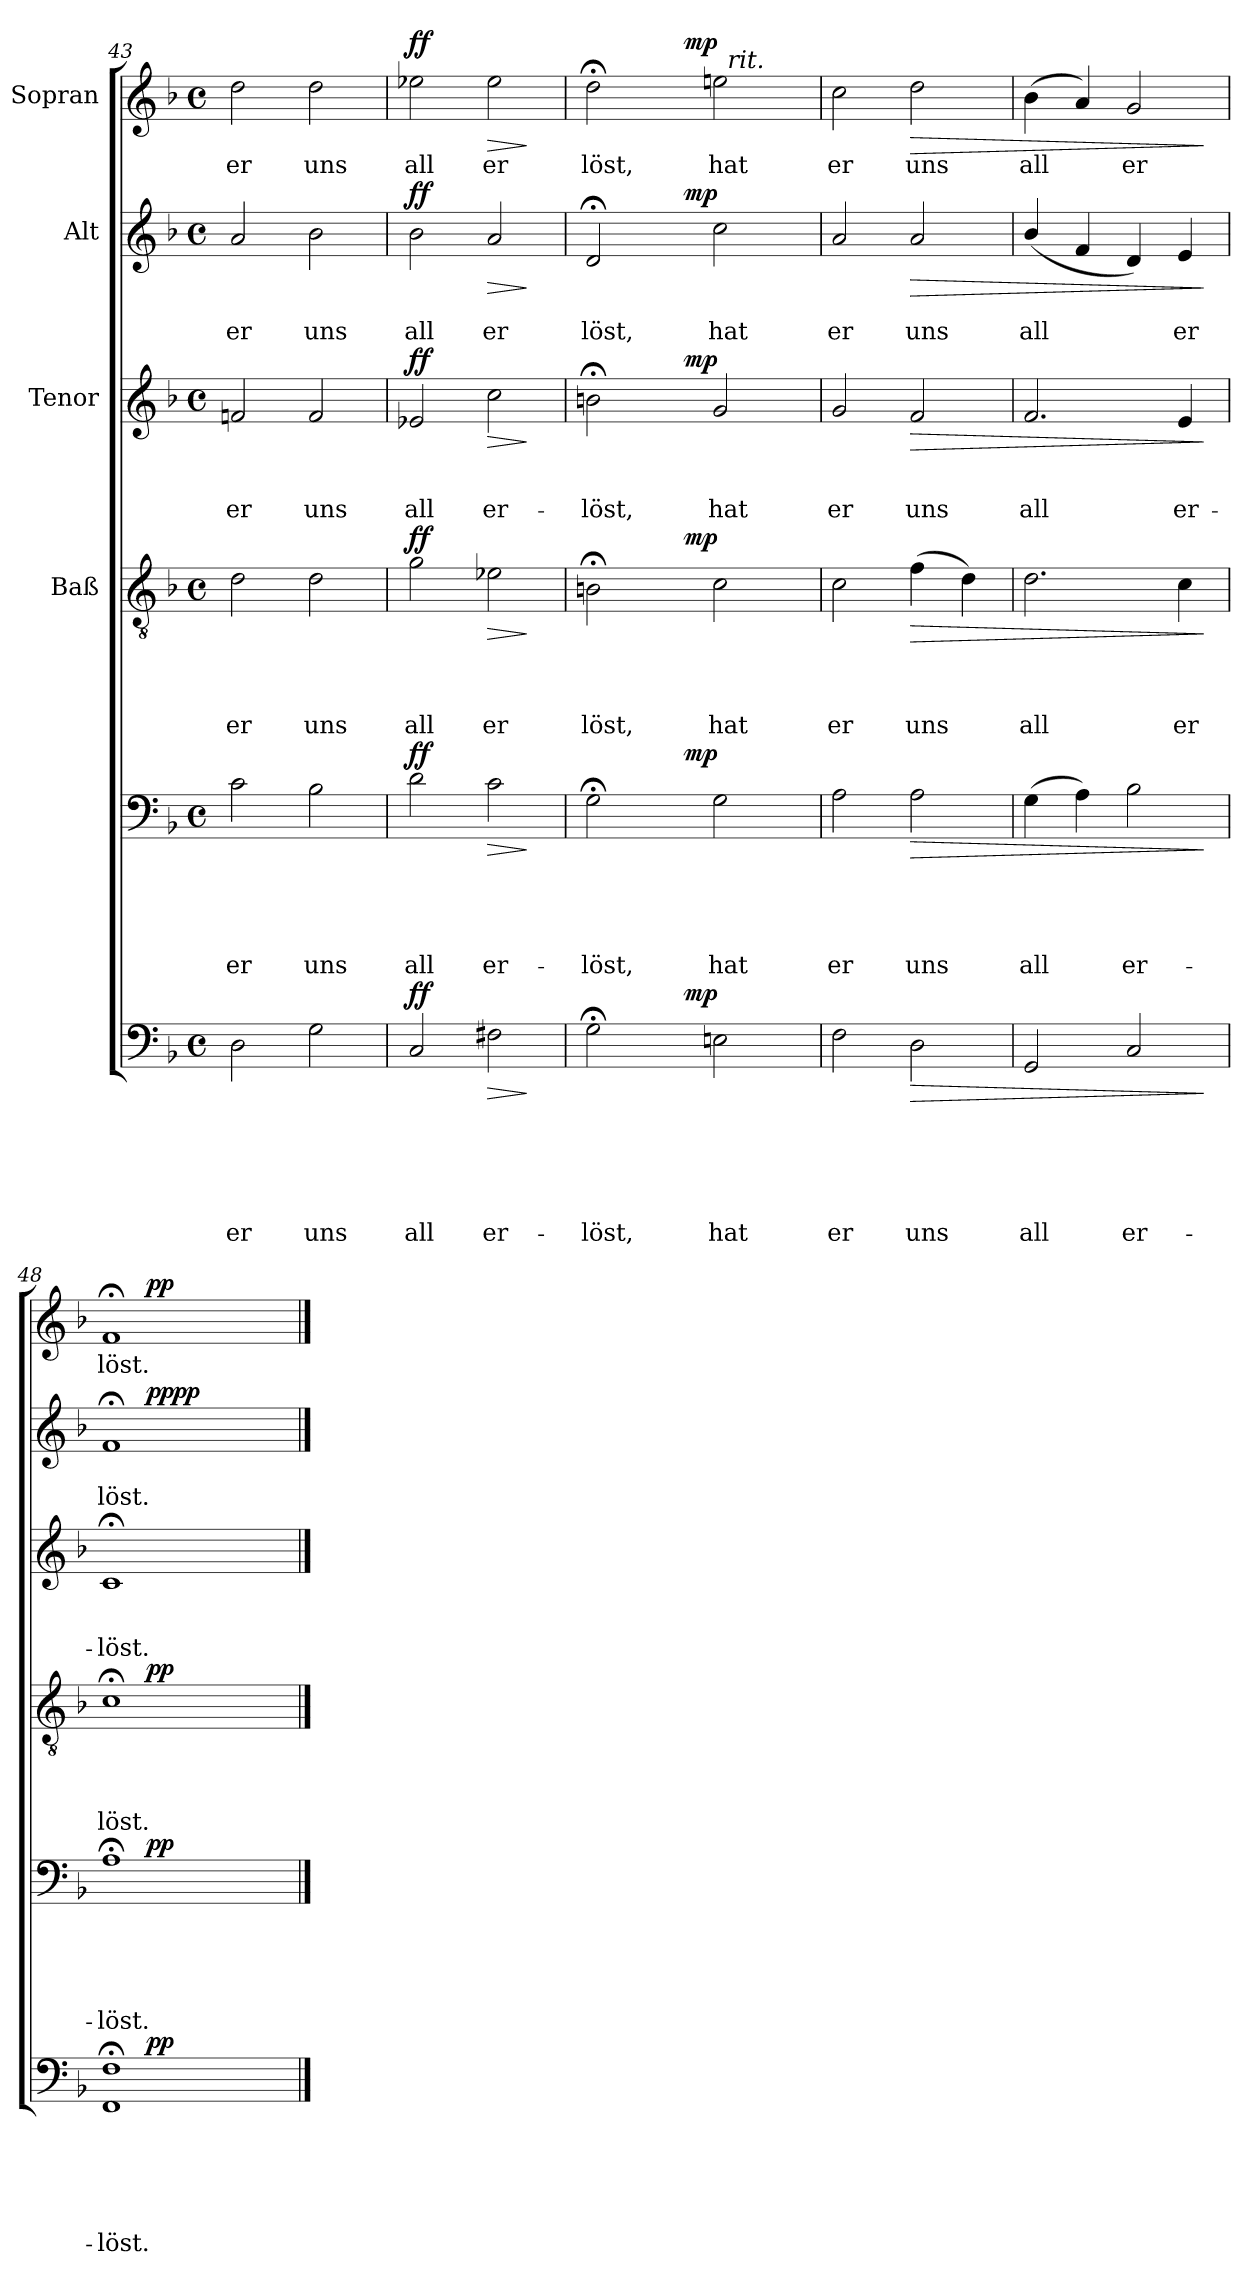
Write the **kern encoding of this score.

**kern	**text	**text	**text	**text	**text	**text	**dynam	**kern	**text	**text	**text	**text	**text	**dynam	**kern	**text	**text	**text	**text	**dynam	**kern	**text	**text	**text	**dynam	**kern	**text	**text	**dynam	**kern	**text	**dynam
*part6	*part6	*part6	*part6	*part6	*part6	*part6	*part6	*part5	*part5	*part5	*part5	*part5	*part5	*part5	*part4	*part4	*part4	*part4	*part4	*part4	*part3	*part3	*part3	*part3	*part3	*part2	*part2	*part2	*part2	*part1	*part1	*part1
*staff6	*staff6	*staff6	*staff6	*staff6	*staff6	*staff6	*staff6	*staff5	*staff5	*staff5	*staff5	*staff5	*staff5	*staff5	*staff4	*staff4	*staff4	*staff4	*staff4	*staff4	*staff3	*staff3	*staff3	*staff3	*staff3	*staff2	*staff2	*staff2	*staff2	*staff1	*staff1	*staff1
*	*	*	*	*	*	*	*	*	*	*	*	*	*	*	*I"Baß	*	*	*	*	*	*I"Tenor	*	*	*	*	*I"Alt	*	*	*	*I"Sopran	*	*
*clefF4	*	*	*	*	*	*	*	*clefF4	*	*	*	*	*	*	*clefGv2	*	*	*	*	*	*clefG2	*	*	*	*	*clefG2	*	*	*	*clefG2	*	*
*k[b-]	*	*	*	*	*	*	*	*k[b-]	*	*	*	*	*	*	*k[b-]	*	*	*	*	*	*k[b-]	*	*	*	*	*k[b-]	*	*	*	*k[b-]	*	*
*F:	*	*	*	*	*	*	*	*F:	*	*	*	*	*	*	*F:	*	*	*	*	*	*F:	*	*	*	*	*F:	*	*	*	*F:	*	*
*M4/4	*	*	*	*	*	*	*	*M4/4	*	*	*	*	*	*	*M4/4	*	*	*	*	*	*M4/4	*	*	*	*	*M4/4	*	*	*	*M4/4	*	*
*met(c)	*	*	*	*	*	*	*	*met(c)	*	*	*	*	*	*	*met(c)	*	*	*	*	*	*met(c)	*	*	*	*	*met(c)	*	*	*	*met(c)	*	*
=43	=43	=43	=43	=43	=43	=43	=43	=43	=43	=43	=43	=43	=43	=43	=43	=43	=43	=43	=43	=43	=43	=43	=43	=43	=43	=43	=43	=43	=43	=43	=43	=43
!	!	!	!	!	!	!LO:LY:b:rj	!	!	!	!	!	!	!LO:LY:b:rj	!	!	!	!	!	!LO:LY:b:rj	!	!	!	!	!LO:LY:b:rj	!	!	!	!LO:LY:b:rj	!	!	!LO:LY:b:rj	!
2D\	.	.	.	.	.	er	.	2c\	.	.	.	.	er	.	2d\	.	.	.	er	.	2fn/	.	.	er	.	2a/	.	er	.	2dd\	er	.
!	!	!	!	!	!	!LO:LY:b:rj	!	!	!	!	!	!	!LO:LY:b:rj	!	!	!	!	!	!LO:LY:b:rj	!	!	!	!	!LO:LY:b:rj	!	!	!	!LO:LY:b:rj	!	!	!LO:LY:b:rj	!
2G\	.	.	.	.	.	uns	.	2B-\	.	.	.	.	uns	.	2d\	.	.	.	uns	.	2f/	.	.	uns	.	2b-\	.	uns	.	2dd\	uns	.
=44	=44	=44	=44	=44	=44	=44	=44	=44	=44	=44	=44	=44	=44	=44	=44	=44	=44	=44	=44	=44	=44	=44	=44	=44	=44	=44	=44	=44	=44	=44	=44	=44
!	!	!	!	!	!	!LO:LY:b:rj	!LO:DY:a	!	!	!	!	!	!LO:LY:b:rj	!LO:DY:a	!	!	!	!	!LO:LY:b:rj	!LO:DY:a	!	!	!	!LO:LY:b:rj	!LO:DY:a	!	!	!LO:LY:b:rj	!LO:DY:a	!	!LO:LY:b:rj	!LO:DY:a
2C/	.	.	.	.	.	all	ff	2d\	.	.	.	.	all	ff	2g\	.	.	.	all	ff	2e-X/	.	.	all	ff	2b-\	.	all	ff	2ee-X\	all	ff
!	!	!	!	!	!	!LO:LY:b:rj	!LO:HP:b	!	!	!	!	!	!LO:LY:b:rj	!LO:HP:b	!	!	!	!	!LO:LY:b:rj	!LO:HP:b	!	!	!	!LO:LY:b:rj	!LO:HP:b	!	!	!LO:LY:b:rj	!LO:HP:b	!	!LO:LY:b:rj	!LO:HP:b
2F#X\	.	.	.	.	.	er-	>	2c\	.	.	.	.	er-	>	2e-X\	.	.	.	er	>	2cc\	.	.	er-	>	2a/	.	er	>	2ee-\	er	>
.	.	.	.	.	.	.	]	.	.	.	.	.	.	]	.	.	.	.	.	]	.	.	.	.	]	.	.	.	]	.	.	]
=45	=45	=45	=45	=45	=45	=45	=45	=45	=45	=45	=45	=45	=45	=45	=45	=45	=45	=45	=45	=45	=45	=45	=45	=45	=45	=45	=45	=45	=45	=45	=45	=45
!	!	!	!	!	!	!LO:LY:b:rj	!	!	!	!	!	!	!LO:LY:b:rj	!	!	!	!	!	!LO:LY:b:rj	!	!	!	!	!LO:LY:b:rj	!	!	!	!LO:LY:b:rj	!	!	!LO:LY:b:rj	!
*^	*	*	*	*	*	*	*	*^	*	*	*	*	*	*	*^	*	*	*	*	*	*^	*	*	*	*	*^	*	*	*	*^	*	*
*	*	*	*	*	*	*	*	*	*	*	*	*	*	*	*	*	*	*	*	*	*	*	*	*	*	*	*	*	*	*	*	*	*	*	*	*^	*	*
2G;<\	4ryy	.	.	.	.	.	-löst,	.	2G;<\	4ryy	.	.	.	.	-löst,	.	2Bn;<\	4ryy	.	.	.	löst,	.	2bn;<\	4ryy	.	.	-löst,	.	2d;</	4ryy	.	löst,	.	2dd;<\	4ryy	2ryy	löst,	.
.	8ryy	.	.	.	.	.	.	.	.	8ryy	.	.	.	.	.	.	.	8ryy	.	.	.	.	.	.	8ryy	.	.	.	.	.	8ryy	.	.	.	.	8ryy	.	.	.
.	32ryy	.	.	.	.	.	.	.	.	32ryy	.	.	.	.	.	.	.	32ryy	.	.	.	.	.	.	32ryy	.	.	.	.	.	32ryy	.	.	.	.	32ryy	.	.	.
!	!	!	!	!	!	!	!	!LO:DY:a	!	!	!	!	!	!	!	!LO:DY:a	!	!	!	!	!	!	!LO:DY:a	!	!	!	!	!	!LO:DY:a	!	!	!	!	!LO:DY:a	!	!	!	!	!LO:DY:a
.	2ryy	.	.	.	.	.	.	mp	.	2ryy	.	.	.	.	.	mp	.	2ryy	.	.	.	.	mp	.	2ryy	.	.	.	mp	.	2ryy	.	.	mp	.	2ryy	.	.	mp
!	!	!	!	!	!	!	!LO:LY:b:rj	!	!	!	!	!	!	!	!LO:LY:b:rj	!	!	!	!	!	!	!LO:LY:b:rj	!	!	!	!	!	!LO:LY:b:rj	!	!	!	!	!LO:LY:b:rj	!	!	!	!	!LO:LY:b:rj	!
2En\	.	.	.	.	.	.	hat	.	2G\	.	.	.	.	.	hat	.	2c\	.	.	.	.	hat	.	2g/	.	.	.	hat	.	2cc\	.	.	hat	.	2een\	.	32ryy	hat	.
!	!	!	!	!	!	!	!	!	!	!	!	!	!	!	!	!	!	!	!	!	!	!	!	!	!	!	!	!	!	!	!	!	!	!	!	!	!LO:TX:a:i:t=rit.	!	!
.	.	.	.	.	.	.	.	.	.	.	.	.	.	.	.	.	.	.	.	.	.	.	.	.	.	.	.	.	.	.	.	.	.	.	.	.	4...ryy	.	.
.	16.ryy	.	.	.	.	.	.	.	.	16.ryy	.	.	.	.	.	.	.	16.ryy	.	.	.	.	.	.	16.ryy	.	.	.	.	.	16.ryy	.	.	.	.	16.ryy	.	.	.
=46	=46	=46	=46	=46	=46	=46	=46	=46	=46	=46	=46	=46	=46	=46	=46	=46	=46	=46	=46	=46	=46	=46	=46	=46	=46	=46	=46	=46	=46	=46	=46	=46	=46	=46	=46	=46	=46	=46	=46
!	!	!	!	!	!	!	!LO:LY:b:rj	!	!	!	!	!	!	!	!LO:LY:b:rj	!	!	!	!	!	!	!LO:LY:b:rj	!	!	!	!	!	!LO:LY:b:rj	!	!	!	!	!LO:LY:b:rj	!	!	!	!	!LO:LY:b:rj	!
*v	*v	*	*	*	*	*	*	*	*	*	*	*	*	*	*	*	*v	*v	*	*	*	*	*	*v	*v	*	*	*	*	*v	*v	*	*	*	*v	*v	*v	*	*
*	*	*	*	*	*	*	*	*v	*v	*	*	*	*	*	*	*	*	*	*	*	*	*	*	*	*	*	*	*	*	*	*	*	*
2F\	.	.	.	.	.	er	.	2A\	.	.	.	.	er	.	2c\	.	.	.	er	.	2g/	.	.	er	.	2a/	.	er	.	2cc\	er	.
!	!	!	!	!	!	!LO:LY:b:rj	!LO:HP:b	!	!	!	!	!	!LO:LY:b:rj	!LO:HP:b	!	!	!	!	!LO:LY:b:rj	!LO:HP:b	!	!	!	!LO:LY:b:rj	!LO:HP:b	!	!	!LO:LY:b:rj	!LO:HP:b	!	!LO:LY:b:rj	!LO:HP:b
2D\	.	.	.	.	.	uns	>	2A\	.	.	.	.	uns	>	(>4f\	.	.	.	uns	>	2f/	.	.	uns	>	2a/	.	uns	>	2dd\	uns	>
.	.	.	.	.	.	.	.	.	.	.	.	.	.	.	4d\)	.	.	.	.	.	.	.	.	.	.	.	.	.	.	.	.	.
=47	=47	=47	=47	=47	=47	=47	=47	=47	=47	=47	=47	=47	=47	=47	=47	=47	=47	=47	=47	=47	=47	=47	=47	=47	=47	=47	=47	=47	=47	=47	=47	=47
!	!	!	!	!	!	!LO:LY:b:rj	!	!	!	!	!	!	!LO:LY:b:rj	!	!	!	!	!	!LO:LY:b:rj	!	!	!	!	!LO:LY:b:rj	!	!	!	!LO:LY:b:rj	!	!	!LO:LY:b:rj	!
2GG/	.	.	.	.	.	all	.	(>4G\	.	.	.	.	all	.	2.d\	.	.	.	all	.	2.f/	.	.	all	.	(<4b-/	.	all	.	(>4b-\	all	.
.	.	.	.	.	.	.	.	4A\)	.	.	.	.	.	.	.	.	.	.	.	.	.	.	.	.	.	4f/	.	.	.	4a/)	.	.
!	!	!	!	!	!	!LO:LY:b:rj	!	!	!	!	!	!	!LO:LY:b:rj	!	!	!	!	!	!	!	!	!	!	!	!	!	!	!	!	!	!LO:LY:b:rj	!
2C/	.	.	.	.	.	er-	.	2B-\	.	.	.	.	er-	.	.	.	.	.	.	.	.	.	.	.	.	4d/)	.	.	.	2g/	er	.
!	!	!	!	!	!	!	!	!	!	!	!	!	!	!	!	!	!	!	!LO:LY:b:rj	!	!	!	!	!LO:LY:b:rj	!	!	!	!LO:LY:b:rj	!	!	!	!
.	.	.	.	.	.	.	.	.	.	.	.	.	.	.	4c\	.	.	.	er	.	4e/	.	.	er-	.	4e/	.	er	.	.	.	.
.	.	.	.	.	.	.	]	.	.	.	.	.	.	]	.	.	.	.	.	]	.	.	.	.	]	.	.	.	]	.	.	]
=48	=48	=48	=48	=48	=48	=48	=48	=48	=48	=48	=48	=48	=48	=48	=48	=48	=48	=48	=48	=48	=48	=48	=48	=48	=48	=48	=48	=48	=48	=48	=48	=48
!	!	!	!	!	!	!LO:LY:b:rj	!	!	!	!	!	!	!LO:LY:b:rj	!	!	!	!	!	!LO:LY:b:rj	!	!	!	!	!LO:LY:b:rj	!	!	!	!LO:LY:b:rj	!	!	!LO:LY:b:rj	!
*^	*	*	*	*	*	*	*	*^	*	*	*	*	*	*	*^	*	*	*	*	*	*	*	*	*	*	*^	*	*	*	*^	*	*
1FF; 1F;	8.ryy	.	.	.	.	.	-löst.	.	1A;	8.ryy	.	.	.	.	-löst.	.	1c;	8.ryy	.	.	.	löst.	.	1c;	.	.	-löst.	.	1f;<	8.ryy	.	löst.	.	1f;<	8.ryy	löst.	.
!	!	!	!	!	!	!	!	!LO:DY:a	!	!	!	!	!	!	!	!LO:DY:a	!	!	!	!	!	!	!LO:DY:a	!	!	!	!	!	!	!	!	!	!LO:DY:a	!	!	!	!
!	!	!	!	!	!	!	!	!	!	!	!	!	!	!	!	!	!	!	!	!	!	!	!	!	!	!	!	!	!	!	!	!	!LO:DY:n=1:b	!	!	!	!LO:DY:a
.	2ryy	.	.	.	.	.	.	pp	.	2ryy	.	.	.	.	.	pp	.	2ryy	.	.	.	.	pp	.	.	.	.	.	.	2ryy	.	.	pp pp	.	2ryy	.	pp
.	4ryy	.	.	.	.	.	.	.	.	4ryy	.	.	.	.	.	.	.	4ryy	.	.	.	.	.	.	.	.	.	.	.	4ryy	.	.	.	.	4ryy	.	.
.	16ryy	.	.	.	.	.	.	.	.	16ryy	.	.	.	.	.	.	.	16ryy	.	.	.	.	.	.	.	.	.	.	.	16ryy	.	.	.	.	16ryy	.	.
*v	*v	*	*	*	*	*	*	*	*	*	*	*	*	*	*	*	*v	*v	*	*	*	*	*	*	*	*	*	*	*v	*v	*	*	*	*v	*v	*	*
*	*	*	*	*	*	*	*	*v	*v	*	*	*	*	*	*	*	*	*	*	*	*	*	*	*	*	*	*	*	*	*	*	*	*
==	==	==	==	==	==	==	==	==	==	==	==	==	==	==	==	==	==	==	==	==	==	==	==	==	==	==	==	==	==	==	==	==
*-	*-	*-	*-	*-	*-	*-	*-	*-	*-	*-	*-	*-	*-	*-	*-	*-	*-	*-	*-	*-	*-	*-	*-	*-	*-	*-	*-	*-	*-	*-	*-	*-
